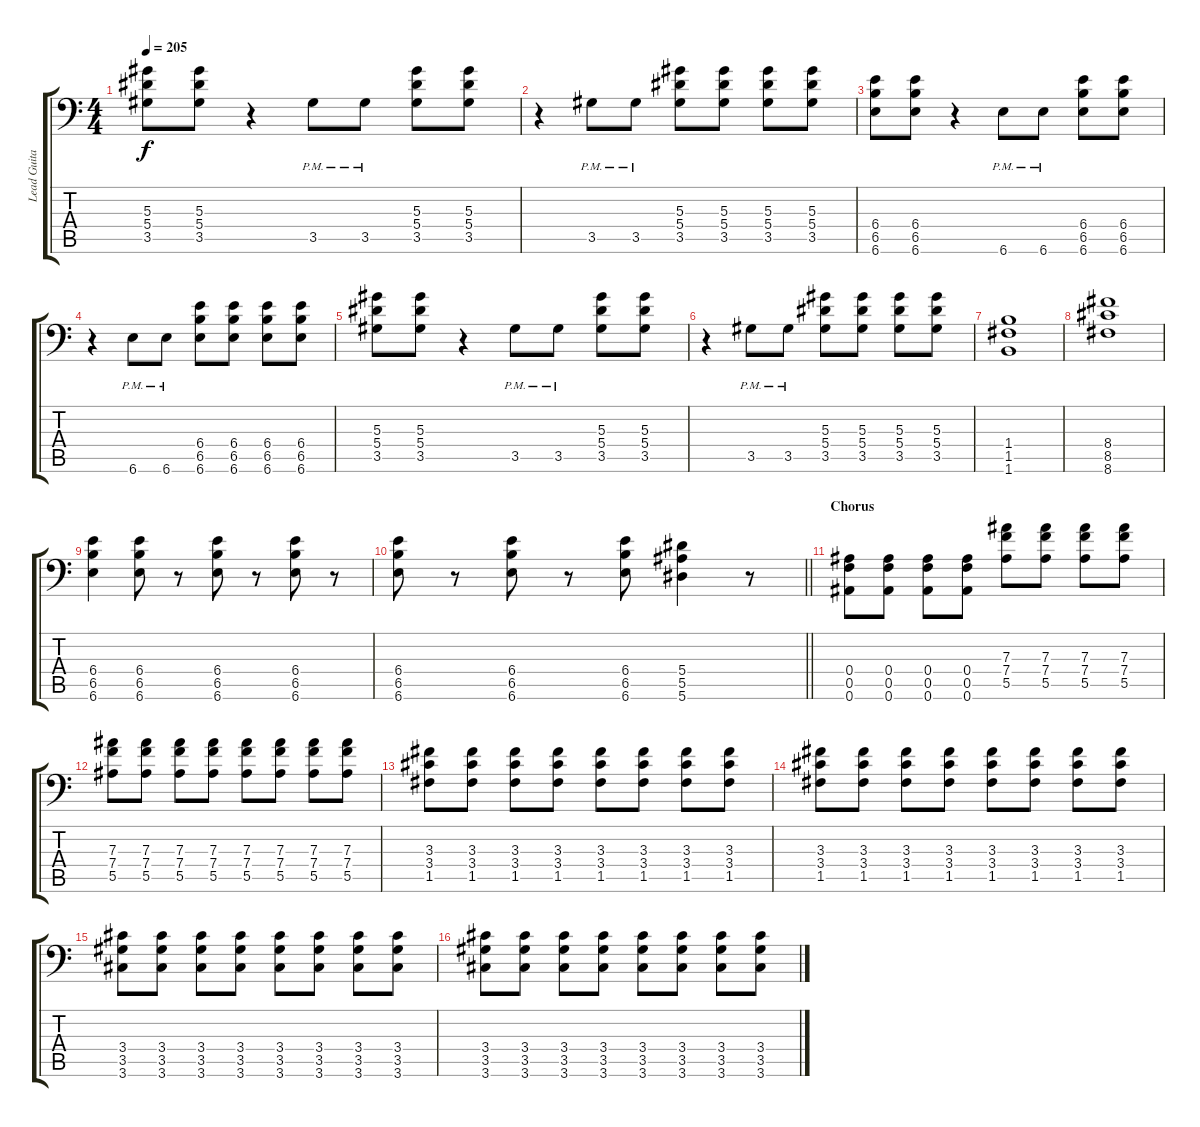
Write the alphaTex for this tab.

\track ("Lead Guitar" "Lead Guita") {instrument distortionguitar}
\staff {score tabs}
\tuning (C4 G3 Eb3 Bb2 F2 Bb1) {hide}
\ts (4 4)
\tempo 205
\clef f4
\ks c
(5.3 5.4 3.5).8{dy f} (5.3 5.4 3.5).8 r.4 3.5{pm}.8 3.5{pm}.8 (5.3 5.4 3.5).8 (5.3 5.4 3.5).8 |
r.4 3.5{pm}.8 3.5{pm}.8 (5.3 5.4 3.5).8 (5.3 5.4 3.5).8 (5.3 5.4 3.5).8 (5.3 5.4 3.5).8 |
(6.4 6.5 6.6).8 (6.4 6.5 6.6).8 r.4 6.6{pm}.8 6.6{pm}.8 (6.4 6.5 6.6).8 (6.4 6.5 6.6).8 |
r.4 6.6{pm}.8 6.6{pm}.8 (6.4 6.5 6.6).8 (6.4 6.5 6.6).8 (6.4 6.5 6.6).8 (6.4 6.5 6.6).8 |
(5.3 5.4 3.5).8 (5.3 5.4 3.5).8 r.4 3.5{pm}.8 3.5{pm}.8 (5.3 5.4 3.5).8 (5.3 5.4 3.5).8 |
r.4 3.5{pm}.8 3.5{pm}.8 (5.3 5.4 3.5).8 (5.3 5.4 3.5).8 (5.3 5.4 3.5).8 (5.3 5.4 3.5).8 |
(1.4 1.5 1.6).1 |
(8.4 8.5 8.6).1 |
(6.4 6.5 6.6).4 (6.4 6.5 6.6).8 r.8 (6.4 6.5 6.6).8 r.8 (6.4 6.5 6.6).8 r.8 |
\barLineRight lightlight
(6.4 6.5 6.6).8 r.8 (6.4 6.5 6.6).8 r.8 (6.4 6.5 6.6).8 (5.4 5.5 5.6).4 r.8 |
\section ("" "Chorus")
(0.4 0.5 0.6).8 (0.4 0.5 0.6).8 (0.4 0.5 0.6).8 (0.4 0.5 0.6).8 (7.3 7.4 5.5).8 (7.3 7.4 5.5).8 (7.3 7.4 5.5).8 (7.3 7.4 5.5).8 |
(7.3 7.4 5.5).8 (7.3 7.4 5.5).8 (7.3 7.4 5.5).8 (7.3 7.4 5.5).8 (7.3 7.4 5.5).8 (7.3 7.4 5.5).8 (7.3 7.4 5.5).8 (7.3 7.4 5.5).8 |
(3.3 3.4 1.5).8 (3.3 3.4 1.5).8 (3.3 3.4 1.5).8 (3.3 3.4 1.5).8 (3.3 3.4 1.5).8 (3.3 3.4 1.5).8 (3.3 3.4 1.5).8 (3.3 3.4 1.5).8 |
(3.3 3.4 1.5).8 (3.3 3.4 1.5).8 (3.3 3.4 1.5).8 (3.3 3.4 1.5).8 (3.3 3.4 1.5).8 (3.3 3.4 1.5).8 (3.3 3.4 1.5).8 (3.3 3.4 1.5).8 |
(3.4 3.5 3.6).8 (3.4 3.5 3.6).8 (3.4 3.5 3.6).8 (3.4 3.5 3.6).8 (3.4 3.5 3.6).8 (3.4 3.5 3.6).8 (3.4 3.5 3.6).8 (3.4 3.5 3.6).8 |
(3.4 3.5 3.6).8 (3.4 3.5 3.6).8 (3.4 3.5 3.6).8 (3.4 3.5 3.6).8 (3.4 3.5 3.6).8 (3.4 3.5 3.6).8 (3.4 3.5 3.6).8 (3.4 3.5 3.6).8
